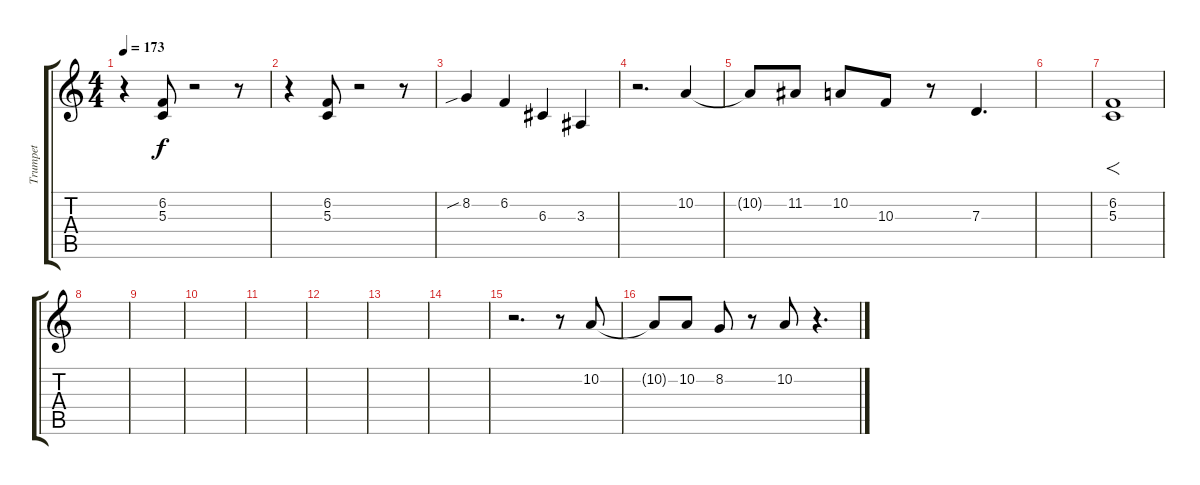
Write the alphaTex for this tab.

\track ("Trumpet" "Trumpet") {instrument trumpet}
\staff {score tabs}
\tuning (E4 B3 G3 D3 A2 E2) {hide}
\ts (4 4)
\tempo 173
\clef g2
\ks c
r.4{dy f} (6.2 5.3).8 r.2 r.8 |
r.4 (6.2 5.3).8 r.2 r.8 |
8.2{sib}.4 6.2.4 6.3.4 3.3.4 |
r.2{d} 10.2.4 |
10.2{t}.8 11.2.8 10.2.8 10.3.8 r.8 7.3.4{d} |
|
(6.2 5.3).1{f} |
|
|
|
|
|
|
|
r.2{d} r.8 10.2.8 |
10.2{t}.8 10.2.8 8.2.8 r.8 10.2.8 r.4{d}
